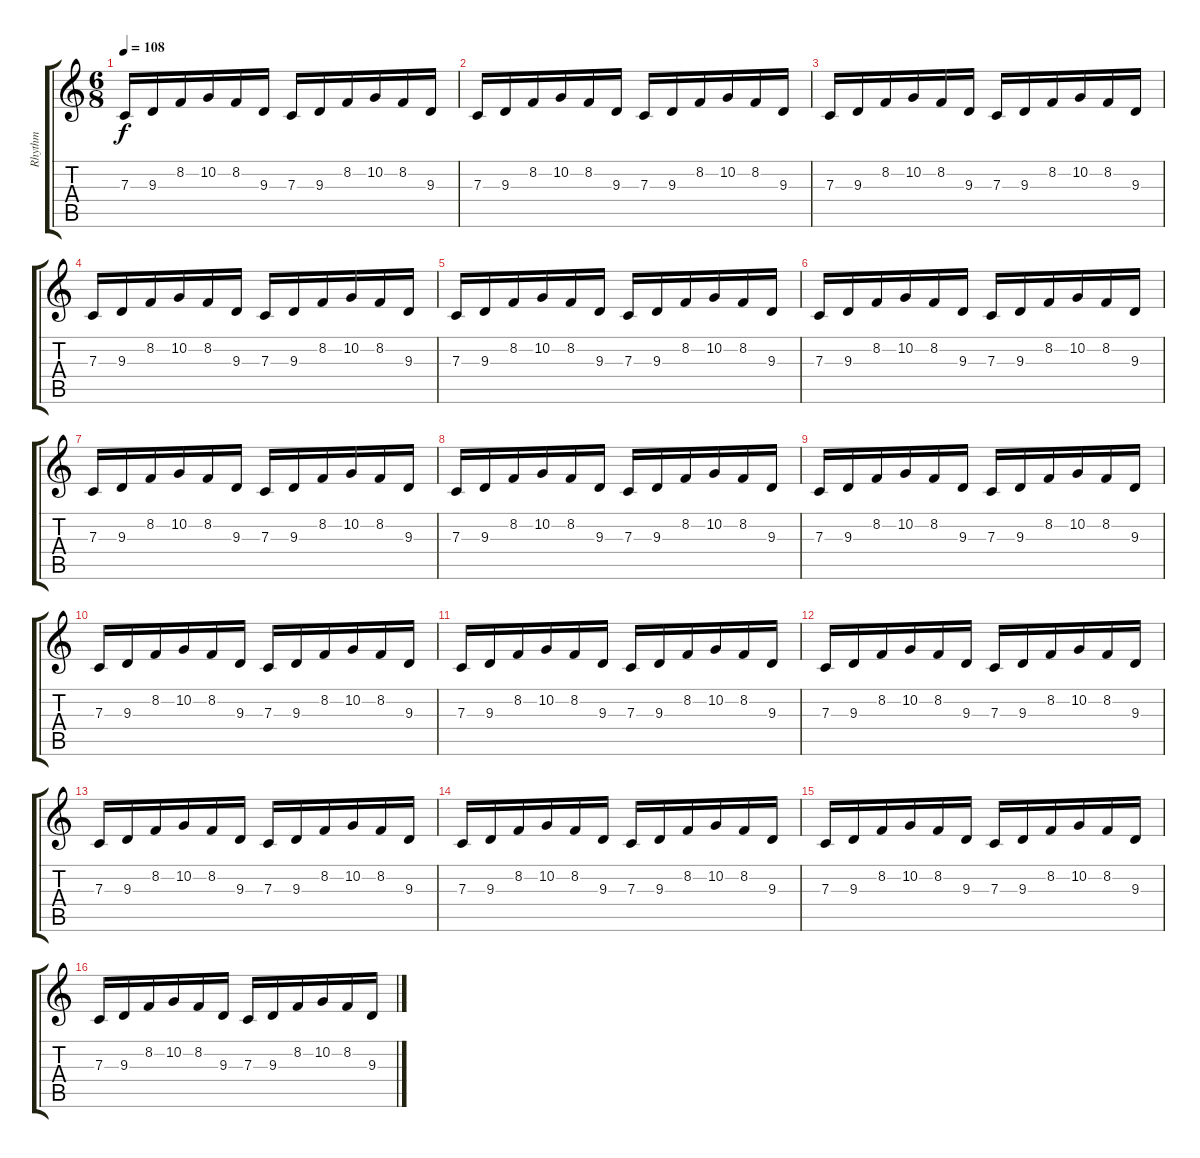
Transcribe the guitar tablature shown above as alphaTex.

\track ("Rhythm" "Rhythm") {instrument orchestralharp}
\staff {score tabs}
\tuning (D4 A3 F3 C3 G2 D2) {hide}
\ts (6 8)
\tempo 108
\clef g2
\ks c
7.3.16{dy f} 9.3.16 8.2.16 10.2.16 8.2.16 9.3.16 7.3.16 9.3.16 8.2.16 10.2.16 8.2.16 9.3.16 |
7.3.16 9.3.16 8.2.16 10.2.16 8.2.16 9.3.16 7.3.16 9.3.16 8.2.16 10.2.16 8.2.16 9.3.16 |
7.3.16 9.3.16 8.2.16 10.2.16 8.2.16 9.3.16 7.3.16 9.3.16 8.2.16 10.2.16 8.2.16 9.3.16 |
7.3.16 9.3.16 8.2.16 10.2.16 8.2.16 9.3.16 7.3.16 9.3.16 8.2.16 10.2.16 8.2.16 9.3.16 |
7.3.16 9.3.16 8.2.16 10.2.16 8.2.16 9.3.16 7.3.16 9.3.16 8.2.16 10.2.16 8.2.16 9.3.16 |
7.3.16 9.3.16 8.2.16 10.2.16 8.2.16 9.3.16 7.3.16 9.3.16 8.2.16 10.2.16 8.2.16 9.3.16 |
7.3.16 9.3.16 8.2.16 10.2.16 8.2.16 9.3.16 7.3.16 9.3.16 8.2.16 10.2.16 8.2.16 9.3.16 |
7.3.16 9.3.16 8.2.16 10.2.16 8.2.16 9.3.16 7.3.16 9.3.16 8.2.16 10.2.16 8.2.16 9.3.16 |
7.3.16 9.3.16 8.2.16 10.2.16 8.2.16 9.3.16 7.3.16 9.3.16 8.2.16 10.2.16 8.2.16 9.3.16 |
7.3.16 9.3.16 8.2.16 10.2.16 8.2.16 9.3.16 7.3.16 9.3.16 8.2.16 10.2.16 8.2.16 9.3.16 |
7.3.16 9.3.16 8.2.16 10.2.16 8.2.16 9.3.16 7.3.16 9.3.16 8.2.16 10.2.16 8.2.16 9.3.16 |
7.3.16 9.3.16 8.2.16 10.2.16 8.2.16 9.3.16 7.3.16 9.3.16 8.2.16 10.2.16 8.2.16 9.3.16 |
7.3.16 9.3.16 8.2.16 10.2.16 8.2.16 9.3.16 7.3.16 9.3.16 8.2.16 10.2.16 8.2.16 9.3.16 |
7.3.16 9.3.16 8.2.16 10.2.16 8.2.16 9.3.16 7.3.16 9.3.16 8.2.16 10.2.16 8.2.16 9.3.16 |
7.3.16 9.3.16 8.2.16 10.2.16 8.2.16 9.3.16 7.3.16 9.3.16 8.2.16 10.2.16 8.2.16 9.3.16 |
7.3.16 9.3.16 8.2.16 10.2.16 8.2.16 9.3.16 7.3.16 9.3.16 8.2.16 10.2.16 8.2.16 9.3.16
